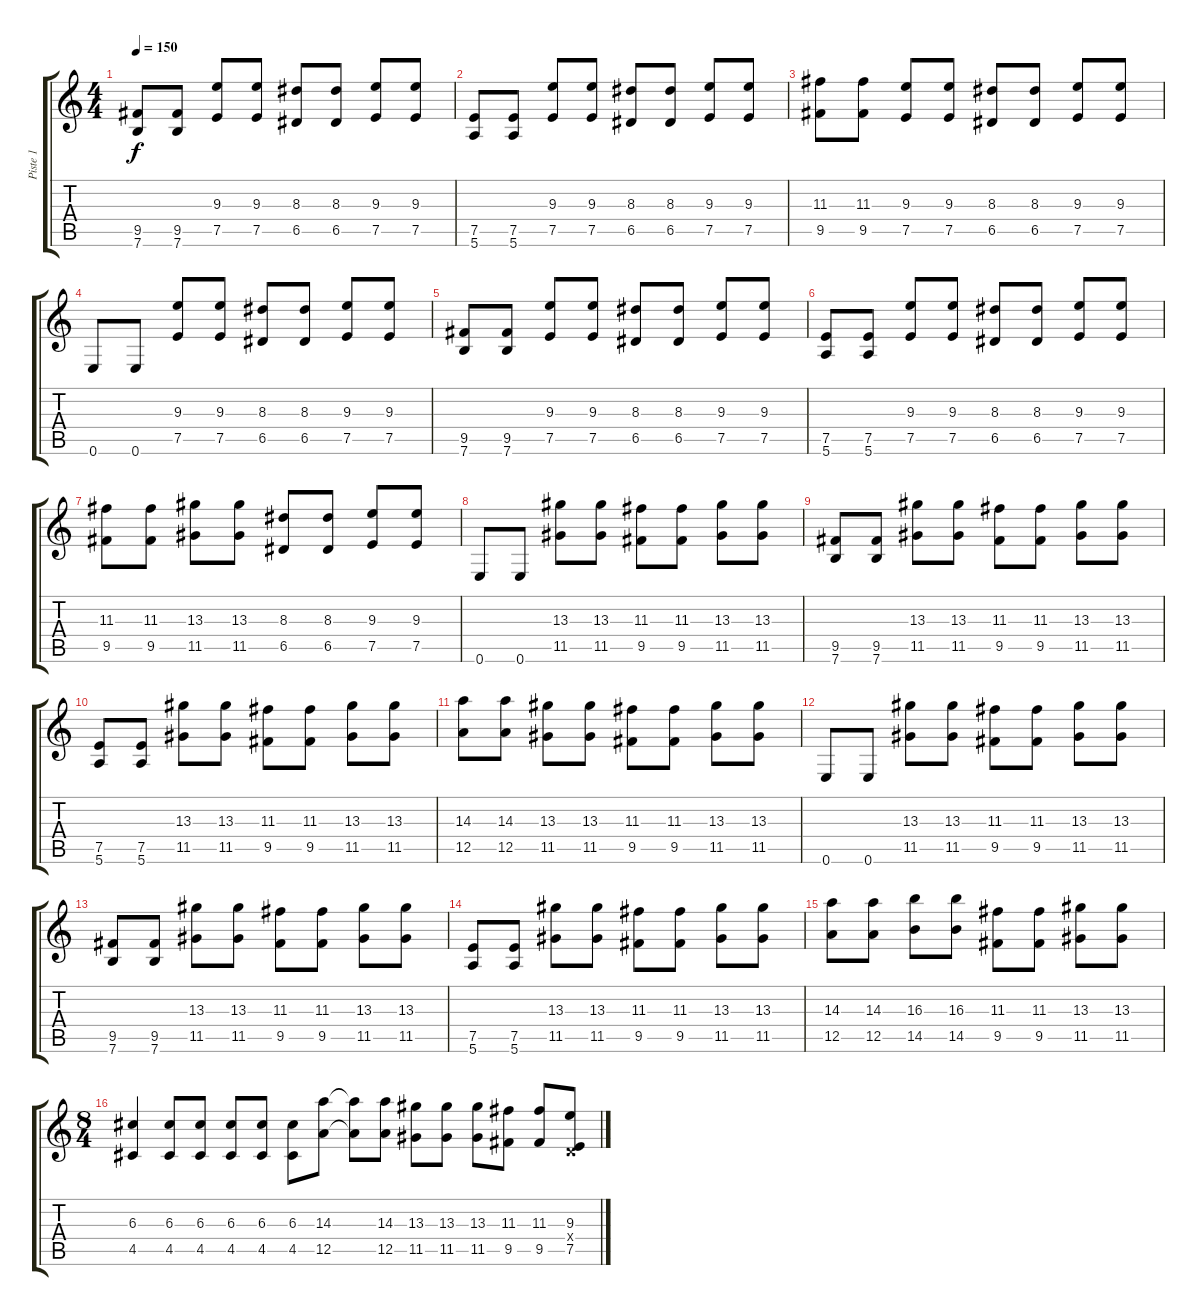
\track ("Piste 1" "Piste 1") {instrument overdrivenguitar}
\staff {score tabs}
\tuning (E4 B3 G3 D3 A2 E2) {hide}
\ts (4 4)
\tempo 150
\clef g2
\ks c
(9.5 7.6).8{dy f} (9.5 7.6).8 (9.3 7.5).8 (9.3 7.5).8 (8.3 6.5).8 (8.3 6.5).8 (9.3 7.5).8 (9.3 7.5).8 |
(7.5 5.6).8 (7.5 5.6).8 (9.3 7.5).8 (9.3 7.5).8 (8.3 6.5).8 (8.3 6.5).8 (9.3 7.5).8 (9.3 7.5).8 |
(11.3 9.5).8 (11.3 9.5).8 (9.3 7.5).8 (9.3 7.5).8 (8.3 6.5).8 (8.3 6.5).8 (9.3 7.5).8 (9.3 7.5).8 |
0.6.8 0.6.8 (9.3 7.5).8 (9.3 7.5).8 (8.3 6.5).8 (8.3 6.5).8 (9.3 7.5).8 (9.3 7.5).8 |
(9.5 7.6).8 (9.5 7.6).8 (9.3 7.5).8 (9.3 7.5).8 (8.3 6.5).8 (8.3 6.5).8 (9.3 7.5).8 (9.3 7.5).8 |
(7.5 5.6).8 (7.5 5.6).8 (9.3 7.5).8 (9.3 7.5).8 (8.3 6.5).8 (8.3 6.5).8 (9.3 7.5).8 (9.3 7.5).8 |
(11.3 9.5).8 (11.3 9.5).8 (13.3 11.5).8 (13.3 11.5).8 (8.3 6.5).8 (8.3 6.5).8 (9.3 7.5).8 (9.3 7.5).8 |
0.6.8 0.6.8 (13.3 11.5).8 (13.3 11.5).8 (11.3 9.5).8 (11.3 9.5).8 (13.3 11.5).8 (13.3 11.5).8 |
(9.5 7.6).8 (9.5 7.6).8 (13.3 11.5).8 (13.3 11.5).8 (11.3 9.5).8 (11.3 9.5).8 (13.3 11.5).8 (13.3 11.5).8 |
(7.5 5.6).8 (7.5 5.6).8 (13.3 11.5).8 (13.3 11.5).8 (11.3 9.5).8 (11.3 9.5).8 (13.3 11.5).8 (13.3 11.5).8 |
(14.3 12.5).8 (14.3 12.5).8 (13.3 11.5).8 (13.3 11.5).8 (11.3 9.5).8 (11.3 9.5).8 (13.3 11.5).8 (13.3 11.5).8 |
0.6.8 0.6.8 (13.3 11.5).8 (13.3 11.5).8 (11.3 9.5).8 (11.3 9.5).8 (13.3 11.5).8 (13.3 11.5).8 |
(9.5 7.6).8 (9.5 7.6).8 (13.3 11.5).8 (13.3 11.5).8 (11.3 9.5).8 (11.3 9.5).8 (13.3 11.5).8 (13.3 11.5).8 |
(7.5 5.6).8 (7.5 5.6).8 (13.3 11.5).8 (13.3 11.5).8 (11.3 9.5).8 (11.3 9.5).8 (13.3 11.5).8 (13.3 11.5).8 |
(14.3 12.5).8 (14.3 12.5).8 (16.3 14.5).8 (16.3 14.5).8 (11.3 9.5).8 (11.3 9.5).8 (13.3 11.5).8 (13.3 11.5).8 |
\ts (8 4)
(6.3 4.5).4 (6.3 4.5).8 (6.3 4.5).8 (6.3 4.5).8 (6.3 4.5).8 (6.3 4.5).8 (14.3 12.5).8 (14.3{t} 12.5{t}).8 (14.3 12.5).8 (13.3 11.5).8 (13.3 11.5).8 (13.3 11.5).8 (11.3 9.5).8 (11.3 9.5).8 (9.3 0.4{x} 7.5).8
